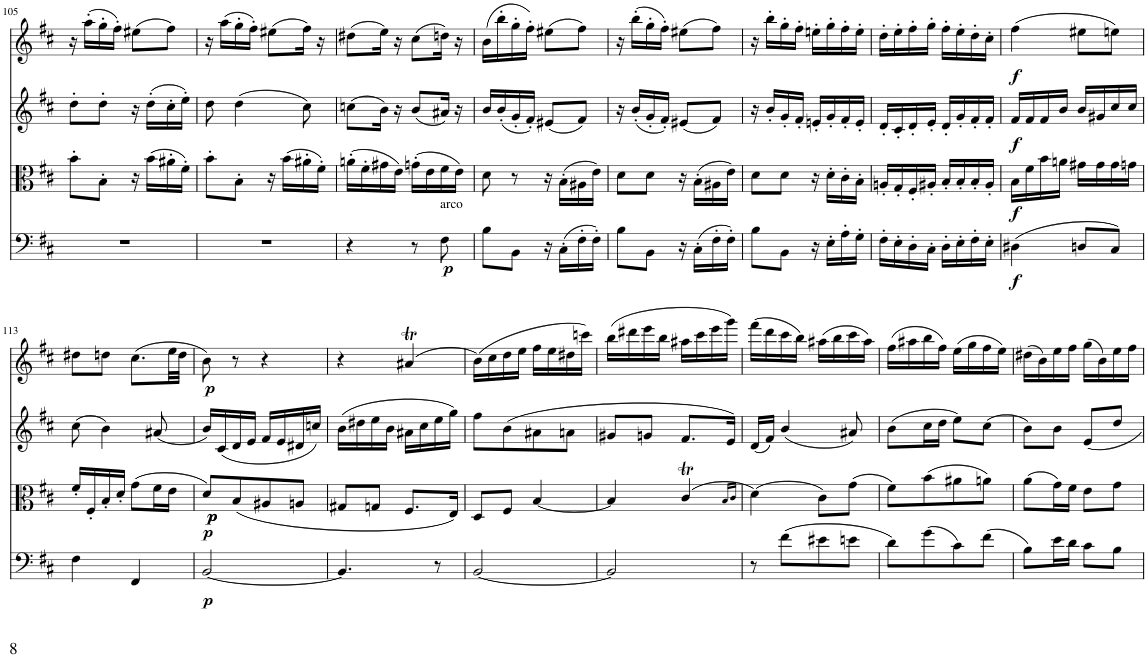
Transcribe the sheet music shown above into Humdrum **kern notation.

**kern	**dynam	**kern	**dynam	**kern	**dynam	**kern	**dynam
*part4	*part4	*part3	*part3	*part2	*part2	*part1	*part1
*staff4	*staff4	*staff3	*staff3	*staff2	*staff2	*staff1	*staff1
*I"Piano	*	*I"Piano	*	*I"Piano	*	*I"Piano	*
*I'Pno	*	*I'Pno	*	*I'Pno	*	*I'Pno	*
!!LO:PB:g=z
*clefF4	*	*clefC3	*	*clefG2	*	*clefG2	*
*k[f#c#]	*	*k[f#c#]	*	*k[f#c#]	*	*k[f#c#]	*
*M2/4	*	*M2/4	*	*M2/4	*	*M2/4	*
=105	=105	=105	=105	=105	=105	=105	=105
2r	.	8b'\L	.	8dd'\L	.	16r	.
.	.	.	.	.	.	(16aa'\LL	.
.	.	8B'\J	.	8dd'\J	.	16gg'\	.
.	.	.	.	.	.	16ff#'\JJ)	.
.	.	16r	.	16r	.	(8ee#X\L	.
.	.	(16b\LL	.	(16dd'\LL	.	.	.
.	.	16a#X'\	.	16cc#'\	.	8ff#\J)	.
.	.	16f#'\JJ)	.	16ee'\JJ)	.	.	.
=106	=106	=106	=106	=106	=106	=106	=106
2r	.	8b'\L	.	8dd\	.	16r	.
.	.	.	.	.	.	(16aa\LL	.
.	.	8B'\J	.	(4dd\	.	16gg'\	.
.	.	.	.	.	.	16ff#'\JJ)	.
.	.	16r	.	.	.	(8ee#X\L	.
.	.	(16b\LL	.	.	.	.	.
.	.	16a#X'\	.	8cc#\)	.	16ff#\Jk)	.
.	.	16f#'\JJ)	.	.	.	16r	.
=107	=107	=107	=107	=107	=107	=107	=107
4r	.	(16an'\LL	.	(8ccn\L	.	(8dd#X\L	.
.	.	16f#'\	.	.	.	.	.
.	.	16g#X\	.	16b\Jk)	.	16ee\Jk)	.
.	.	16e\JJ)	.	16r	.	16r	.
8r	.	(16gn'\LL	.	(8b/L	.	(8cc#\L	.
.	.	16e\	.	.	.	.	.
!LO:TX:a:t=arco	!	!	!	!	!	!	!
!	!LO:DY:b	!	!	!	!	!	!
8F#\	p	16f#\	.	16a#X/Jk)	.	16ddn\Jk)	.
.	.	16e\JJ)	.	16r	.	16r	.
=108	=108	=108	=108	=108	=108	=108	=108
8B\L	.	8d\	.	16b/LL	.	(16b\LL	.
.	.	.	.	(16b'/	.	16bb'\	.
8BB\J	.	8r	.	16g'/	.	16gg'\	.
.	.	.	.	16f#'/JJ)	.	16ff#'\JJ)	.
16r	.	16r	.	(8e#X/L	.	(8ee#X\L	.
(16C#'\LL	.	(16B'\LL	.	.	.	.	.
16F#'\	.	16A#X\	.	8f#/J)	.	8ff#\J)	.
16F#'\JJ)	.	16e\JJ)	.	.	.	.	.
=109	=109	=109	=109	=109	=109	=109	=109
8B\L	.	8d\L	.	16r	.	16r	.
.	.	.	.	(16b'/LL	.	(16bb'\LL	.
8BB\J	.	8d\J	.	16g'/	.	16gg'\	.
.	.	.	.	16f#'/JJ)	.	16ff#'\JJ)	.
16r	.	16r	.	(8e#X/L	.	(8ee#X\L	.
(16C#'\LL	.	(16B'\LL	.	.	.	.	.
16F#'\	.	16A#X\	.	8f#/J)	.	8ff#\J)	.
16F#'\JJ)	.	16e\JJ)	.	.	.	.	.
=110	=110	=110	=110	=110	=110	=110	=110
8B\L	.	8d\L	.	16r	.	16r	.
.	.	.	.	16b'/LL	.	16bb'\LL	.
8BB\J	.	8d\J	.	16g'/	.	16gg'\	.
.	.	.	.	16f#'/JJ	.	16ff#'\JJ	.
16r	.	16r	.	16en'/LL	.	16een'\LL	.
16E'\LL	.	16d'\LL	.	16g'/	.	16gg'\	.
16A'\	.	16c#'\	.	16f#'/	.	16ff#'\	.
16G'\JJ	.	16B'\JJ	.	16e'/JJ	.	16ee'\JJ	.
=111	=111	=111	=111	=111	=111	=111	=111
16F#'\LL	.	16An'/LL	.	16d'/LL	.	16dd'\LL	.
16E'\	.	16G'/	.	16c#'/	.	16ee'\	.
16D'\	.	16F#'/	.	16d'/	.	16ff#'\	.
16C#'\JJ	.	16A#X'/JJ	.	16e'/JJ	.	16gg'\JJ	.
16D'\LL	.	16B'/LL	.	16d'/LL	.	16ff#'\LL	.
16E'\	.	16B'/	.	16g'/	.	16ee'\	.
16F#'\	.	16B'/	.	16f#'/	.	16dd'\	.
16E'\JJ	.	16A#'/JJ	.	16f#'/JJ	.	16cc#'\JJ	.
=112	=112	=112	=112	=112	=112	=112	=112
!	!LO:DY:b	!	!LO:DY:b	!	!LO:DY:b	!	!LO:DY:b
(4D#X\	f	16B\LL	f	16f#/LL	f	(4ff#\	f
.	.	16f#\	.	16f#/	.	.	.
.	.	16b\	.	16f#/	.	.	.
.	.	16an\JJ	.	16b/JJ	.	.	.
8Dn/L	.	16g#X\LL	.	16b/LL	.	8ee#X\L	.
.	.	16g#\	.	16g#X/	.	.	.
8C#/J)	.	16g#\	.	16cc#/	.	8een\J)	.
.	.	16gn\JJ	.	16cc#/JJ	.	.	.
!!LO:LB:g=z
=113	=113	=113	=113	=113	=113	=113	=113
4F#\	.	16f#'/LL	.	(8cc#\	.	8dd#X\L	.
.	.	16F#'/	.	.	.	.	.
.	.	16B'/	.	4b\)	.	8ddn\J	.
.	.	16d'/JJ	.	.	.	.	.
4FF#/	.	(8g\L	.	.	.	(8.cc#\L	.
.	.	16f#\L	.	(8a#X/	.	.	.
.	.	16e\JJ	.	.	.	32ee\LL	.
.	.	.	.	.	.	32dd\JJJ	.
=114	=114	=114	=114	=114	=114	=114	=114
!	!LO:DY:b	!	!LO:DY:b	!	!	!	!
!	!	!	!LO:DY:n=1:b	!	!	!	!
!	!	!	!LO:DY:n=2:b	!	!	!	!LO:DY:b
[2BB/	p	8d/L)	p p p	16b/LL)	.	8b\)	p
.	.	.	.	(16c#/	.	.	.
.	.	(8B/	.	16d/	.	8r	.
.	.	.	.	16e/JJ	.	.	.
.	.	8A#X/	.	16f#/LL	.	4r	.
.	.	.	.	16e/	.	.	.
.	.	8An/J	.	16d#X/	.	.	.
.	.	.	.	16ccn/JJ)	.	.	.
=115	=115	=115	=115	=115	=115	=115	=115
4.BB/]	.	8G#X/L	.	(16b\LL	.	4r	.
.	.	.	.	16dd#X\	.	.	.
.	.	8Gn/J	.	16ee\	.	.	.
.	.	.	.	16b\JJ	.	.	.
.	.	8.F#/L	.	16a#X\LL	.	(4a#Xt/	.
.	.	.	.	16cc#\	.	.	.
8r	.	.	.	16ee\	.	.	.
.	.	16E/Jk)	.	16gg\JJ)	.	.	.
=116	=116	=116	=116	=116	=116	=116	=116
[2BB/	.	8D/L	.	8ff#\L	.	(16b\LL)	.
.	.	.	.	.	.	16cc#\	.
.	.	8F#/J	.	(8b\	.	16dd\	.
.	.	.	.	.	.	16ee\JJ	.
.	.	[4B/	.	8a#X\	.	16ff#\LL	.
.	.	.	.	.	.	16ee\	.
.	.	.	.	8an\J	.	16dd#X\	.
.	.	.	.	.	.	16cccn\JJ)	.
=117	=117	=117	=117	=117	=117	=117	=117
2BB/]	.	4B/]	.	8g#X/L	.	(16bb\LL	.
.	.	.	.	.	.	16ddd#X\	.
.	.	.	.	8gn/J	.	16eee\	.
.	.	.	.	.	.	16bb\JJ	.
.	.	(4c#t/	.	8.f#/L	.	16aa#X\LL	.
.	.	.	.	.	.	16ccc#\	.
.	.	.	.	.	.	16eee\	.
.	.	.	.	16e/Jk)	.	16ggg\JJ)	.
.	.	16qB/LL	.	.	.	.	.
.	.	16qc#/JJ	.	.	.	.	.
=118	=118	=118	=118	=118	=118	=118	=118
8r	.	(4d\)	.	(16d/LL	.	(16fff#\LL	.
.	.	.	.	16f#/JJ)	.	16ddd\	.
(8f#\L	.	.	.	(4b/	.	16ccc#\	.
.	.	.	.	.	.	16bb\JJ)	.
8e#X\	.	8c#\L)	.	.	.	(16aa#X\LL	.
.	.	.	.	.	.	16bb\	.
8en\J	.	(8g\J	.	8a#X/)	.	16ccc#\	.
.	.	.	.	.	.	16aa#\JJ)	.
=119	=119	=119	=119	=119	=119	=119	=119
8d\L)	.	8f#\L)	.	(8b\L	.	(16ff#\LL	.
.	.	.	.	.	.	16aa#X\	.
(8g\	.	(8b\	.	16cc#\L	.	16bb\	.
.	.	.	.	16dd\JJ	.	16ff#\JJ)	.
8c#\)	.	8a#X\	.	8ee\L)	.	(16ee\LL	.
.	.	.	.	.	.	16gg\	.
(8f#\J	.	8an\J)	.	(8cc#\J	.	16ff#\	.
.	.	.	.	.	.	16ee\JJ)	.
=120	=120	=120	=120	=120	=120	=120	=120
8B\L)	.	(8a\L	.	8b\L)	.	(16dd#X\LL	.
.	.	.	.	.	.	16b\)	.
16e\L	.	16g\L)	.	8b\J	.	16ee\	.
16d\JJ	.	16f#\JJ	.	.	.	16ff#\JJ	.
8c#\L	.	8e\L	.	8e/L	.	(16gg\LL	.
.	.	.	.	.	.	16b\)	.
8B\J	.	8g\J	.	8dd/J	.	16ee\	.
.	.	.	.	.	.	16ff#\JJ	.
=	=	=	=	=	=	=	=
*-	*-	*-	*-	*-	*-	*-	*-
